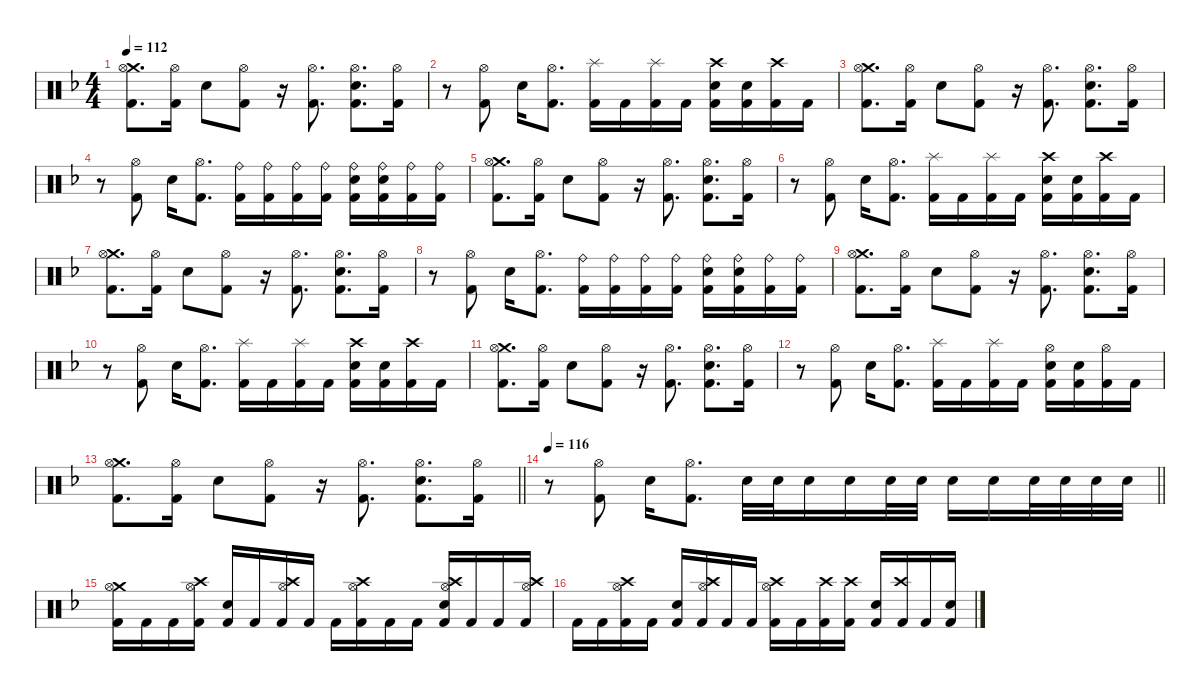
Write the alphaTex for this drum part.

\hideDynamics
\bracketExtendMode nobrackets
\singleTrackTrackNamePolicy hidden
\multiTrackTrackNamePolicy hidden
\firstSystemTrackNameMode fullname
\firstSystemTrackNameOrientation horizontal
\otherSystemsTrackNameOrientation horizontal
\track ("Drumkit" "Drums") {defaultSystemsLayout 4 instrument percussion}
\staff {score}
\articulation defaults
\ts (4 4)
\tempo 112
\clef neutral
\ks dminor
("Crash medium (hit)"{acc forcenatural} "Hi-Hat (open)"{acc forcenatural} "Kick (hit) 2"{acc forcenatural}).8{d dy f beam Down} ("Hi-Hat (open)"{acc forcenatural} "Kick (hit) 2"{acc forcenatural}).16{beam Down} "Snare (hit) 2"{acc forcenatural}.8{beam Down} ("Hi-Hat (open)"{acc forcenatural} "Kick (hit) 2"{acc forcenatural}).8{beam Down} r.16{beam Down} ("Hi-Hat (open)"{acc forcenatural} "Kick (hit) 2"{acc forcenatural}).8{d beam Down} ("Hi-Hat (open)"{acc forcenatural} "Snare (hit) 2"{acc forcenatural} "Kick (hit) 2"{acc forcenatural}).8{d beam Down} ("Hi-Hat (open)"{acc forcenatural} "Kick (hit) 2"{acc forcenatural}).16{beam Down} |
r.8{beam Down} ("Hi-Hat (open)"{acc forcenatural} "Kick (hit) 2"{acc forcenatural}).8{beam Down} "Snare (hit) 2"{acc forcenatural}.16{beam Down} ("Hi-Hat (open)"{acc forcenatural} "Kick (hit) 2"{acc forcenatural}).8{d beam Down} ("Splash (hit)"{acc forcenatural} "Kick (hit) 2"{acc forcenatural}).16{beam Down} "Kick (hit) 2"{acc forcenatural}.16{beam Down} ("Splash (hit)"{acc forcenatural} "Kick (hit) 2"{acc forcenatural}).16{beam Down} "Kick (hit) 2"{acc forcenatural}.16{beam Down} ("Crash high (hit)"{acc forcenatural} "Snare (hit) 2"{acc forcenatural} "Kick (hit) 2"{acc forcenatural}).16{beam Down} ("Snare (hit) 2"{acc forcenatural} "Kick (hit) 2"{acc forcenatural}).16{beam Down} ("Crash high (hit)"{acc forcenatural} "Kick (hit) 2"{acc forcenatural}).16{beam Down} "Kick (hit) 2"{acc forcenatural}.16{beam Down} |
("Crash medium (hit)"{acc forcenatural} "Hi-Hat (open)"{acc forcenatural} "Kick (hit) 2"{acc forcenatural}).8{d beam Down} ("Hi-Hat (open)"{acc forcenatural} "Kick (hit) 2"{acc forcenatural}).16{beam Down} "Snare (hit) 2"{acc forcenatural}.8{beam Down} ("Hi-Hat (open)"{acc forcenatural} "Kick (hit) 2"{acc forcenatural}).8{beam Down} r.16{beam Down} ("Hi-Hat (open)"{acc forcenatural} "Kick (hit) 2"{acc forcenatural}).8{d beam Down} ("Hi-Hat (open)"{acc forcenatural} "Snare (hit) 2"{acc forcenatural} "Kick (hit) 2"{acc forcenatural}).8{d beam Down} ("Hi-Hat (open)"{acc forcenatural} "Kick (hit) 2"{acc forcenatural}).16{beam Down} |
r.8{beam Down} ("Hi-Hat (open)"{acc forcenatural} "Kick (hit) 2"{acc forcenatural}).8{beam Down} "Snare (hit) 2"{acc forcenatural}.16{beam Down} ("Hi-Hat (open)"{acc forcenatural} "Kick (hit) 2"{acc forcenatural}).8{d beam Down} ("Ride (bell)"{acc forcenatural} "Kick (hit) 2"{acc forcenatural}).16{beam Down} ("Ride (bell)"{acc forcenatural} "Kick (hit) 2"{acc forcenatural}).16{beam Down} ("Ride (bell)"{acc forcenatural} "Kick (hit) 2"{acc forcenatural}).16{dy mp beam Down} ("Ride (bell)"{acc forcenatural} "Kick (hit) 2"{acc forcenatural}).16{beam Down} ("Ride (bell)"{acc forcenatural} "Snare (hit) 2"{acc forcenatural} "Kick (hit) 2"{acc forcenatural}).16{dy f beam Down} ("Ride (bell)"{acc forcenatural} "Snare (hit) 2"{acc forcenatural} "Kick (hit) 2"{acc forcenatural}).16{beam Down} ("Ride (bell)"{acc forcenatural} "Kick (hit) 2"{acc forcenatural}).16{dy mp beam Down} ("Ride (bell)"{acc forcenatural} "Kick (hit) 2"{acc forcenatural}).16{beam Down} |
("Crash medium (hit)"{acc forcenatural} "Hi-Hat (open)"{acc forcenatural} "Kick (hit) 2"{acc forcenatural}).8{d dy f beam Down} ("Hi-Hat (open)"{acc forcenatural} "Kick (hit) 2"{acc forcenatural}).16{beam Down} "Snare (hit) 2"{acc forcenatural}.8{beam Down} ("Hi-Hat (open)"{acc forcenatural} "Kick (hit) 2"{acc forcenatural}).8{beam Down} r.16{beam Down} ("Hi-Hat (open)"{acc forcenatural} "Kick (hit) 2"{acc forcenatural}).8{d beam Down} ("Hi-Hat (open)"{acc forcenatural} "Snare (hit) 2"{acc forcenatural} "Kick (hit) 2"{acc forcenatural}).8{d beam Down} ("Hi-Hat (open)"{acc forcenatural} "Kick (hit) 2"{acc forcenatural}).16{beam Down} |
r.8{beam Down} ("Hi-Hat (open)"{acc forcenatural} "Kick (hit) 2"{acc forcenatural}).8{beam Down} "Snare (hit) 2"{acc forcenatural}.16{beam Down} ("Hi-Hat (open)"{acc forcenatural} "Kick (hit) 2"{acc forcenatural}).8{d beam Down} ("Splash (hit)"{acc forcenatural} "Kick (hit) 2"{acc forcenatural}).16{beam Down} "Kick (hit) 2"{acc forcenatural}.16{beam Down} ("Splash (hit)"{acc forcenatural} "Kick (hit) 2"{acc forcenatural}).16{beam Down} "Kick (hit) 2"{acc forcenatural}.16{beam Down} ("Crash high (hit)"{acc forcenatural} "Snare (hit) 2"{acc forcenatural} "Kick (hit) 2"{acc forcenatural}).16{beam Down} ("Snare (hit) 2"{acc forcenatural} "Kick (hit) 2"{acc forcenatural}).16{beam Down} ("Crash high (hit)"{acc forcenatural} "Kick (hit) 2"{acc forcenatural}).16{beam Down} "Kick (hit) 2"{acc forcenatural}.16{beam Down} |
("Crash medium (hit)"{acc forcenatural} "Hi-Hat (open)"{acc forcenatural} "Kick (hit) 2"{acc forcenatural}).8{d beam Down} ("Hi-Hat (open)"{acc forcenatural} "Kick (hit) 2"{acc forcenatural}).16{beam Down} "Snare (hit) 2"{acc forcenatural}.8{beam Down} ("Hi-Hat (open)"{acc forcenatural} "Kick (hit) 2"{acc forcenatural}).8{beam Down} r.16{beam Down} ("Hi-Hat (open)"{acc forcenatural} "Kick (hit) 2"{acc forcenatural}).8{d beam Down} ("Hi-Hat (open)"{acc forcenatural} "Snare (hit) 2"{acc forcenatural} "Kick (hit) 2"{acc forcenatural}).8{d beam Down} ("Hi-Hat (open)"{acc forcenatural} "Kick (hit) 2"{acc forcenatural}).16{beam Down} |
r.8{beam Down} ("Hi-Hat (open)"{acc forcenatural} "Kick (hit) 2"{acc forcenatural}).8{beam Down} "Snare (hit) 2"{acc forcenatural}.16{beam Down} ("Hi-Hat (open)"{acc forcenatural} "Kick (hit) 2"{acc forcenatural}).8{d beam Down} ("Ride (bell)"{acc forcenatural} "Kick (hit) 2"{acc forcenatural}).16{beam Down} ("Ride (bell)"{acc forcenatural} "Kick (hit) 2"{acc forcenatural}).16{beam Down} ("Ride (bell)"{acc forcenatural} "Kick (hit) 2"{acc forcenatural}).16{dy mp beam Down} ("Ride (bell)"{acc forcenatural} "Kick (hit) 2"{acc forcenatural}).16{beam Down} ("Ride (bell)"{acc forcenatural} "Snare (hit) 2"{acc forcenatural} "Kick (hit) 2"{acc forcenatural}).16{dy f beam Down} ("Ride (bell)"{acc forcenatural} "Snare (hit) 2"{acc forcenatural} "Kick (hit) 2"{acc forcenatural}).16{beam Down} ("Ride (bell)"{acc forcenatural} "Kick (hit) 2"{acc forcenatural}).16{dy mp beam Down} ("Ride (bell)"{acc forcenatural} "Kick (hit) 2"{acc forcenatural}).16{beam Down} |
("Crash medium (hit)"{acc forcenatural} "Hi-Hat (open)"{acc forcenatural} "Kick (hit) 2"{acc forcenatural}).8{d dy f beam Down} ("Hi-Hat (open)"{acc forcenatural} "Kick (hit) 2"{acc forcenatural}).16{beam Down} "Snare (hit) 2"{acc forcenatural}.8{beam Down} ("Hi-Hat (open)"{acc forcenatural} "Kick (hit) 2"{acc forcenatural}).8{beam Down} r.16{beam Down} ("Hi-Hat (open)"{acc forcenatural} "Kick (hit) 2"{acc forcenatural}).8{d beam Down} ("Hi-Hat (open)"{acc forcenatural} "Snare (hit) 2"{acc forcenatural} "Kick (hit) 2"{acc forcenatural}).8{d beam Down} ("Hi-Hat (open)"{acc forcenatural} "Kick (hit) 2"{acc forcenatural}).16{beam Down} |
r.8{beam Down} ("Hi-Hat (open)"{acc forcenatural} "Kick (hit) 2"{acc forcenatural}).8{beam Down} "Snare (hit) 2"{acc forcenatural}.16{beam Down} ("Hi-Hat (open)"{acc forcenatural} "Kick (hit) 2"{acc forcenatural}).8{d beam Down} ("Splash (hit)"{acc forcenatural} "Kick (hit) 2"{acc forcenatural}).16{beam Down} "Kick (hit) 2"{acc forcenatural}.16{beam Down} ("Splash (hit)"{acc forcenatural} "Kick (hit) 2"{acc forcenatural}).16{beam Down} "Kick (hit) 2"{acc forcenatural}.16{beam Down} ("Crash high (hit)"{acc forcenatural} "Snare (hit) 2"{acc forcenatural} "Kick (hit) 2"{acc forcenatural}).16{beam Down} ("Snare (hit) 2"{acc forcenatural} "Kick (hit) 2"{acc forcenatural}).16{beam Down} ("Crash high (hit)"{acc forcenatural} "Kick (hit) 2"{acc forcenatural}).16{beam Down} "Kick (hit) 2"{acc forcenatural}.16{beam Down} |
("Crash medium (hit)"{acc forcenatural} "Hi-Hat (open)"{acc forcenatural} "Kick (hit) 2"{acc forcenatural}).8{d beam Down} ("Hi-Hat (open)"{acc forcenatural} "Kick (hit) 2"{acc forcenatural}).16{beam Down} "Snare (hit) 2"{acc forcenatural}.8{beam Down} ("Hi-Hat (open)"{acc forcenatural} "Kick (hit) 2"{acc forcenatural}).8{beam Down} r.16{beam Down} ("Hi-Hat (open)"{acc forcenatural} "Kick (hit) 2"{acc forcenatural}).8{d beam Down} ("Hi-Hat (open)"{acc forcenatural} "Snare (hit) 2"{acc forcenatural} "Kick (hit) 2"{acc forcenatural}).8{d beam Down} ("Hi-Hat (open)"{acc forcenatural} "Kick (hit) 2"{acc forcenatural}).16{beam Down} |
r.8{beam Down} ("Hi-Hat (open)"{acc forcenatural} "Kick (hit) 2"{acc forcenatural}).8{beam Down} "Snare (hit) 2"{acc forcenatural}.16{beam Down} ("Hi-Hat (open)"{acc forcenatural} "Kick (hit) 2"{acc forcenatural}).8{d beam Down} ("Splash (hit)"{acc forcenatural} "Kick (hit) 2"{acc forcenatural}).16{beam Down} "Kick (hit) 2"{acc forcenatural}.16{beam Down} ("Splash (hit)"{acc forcenatural} "Kick (hit) 2"{acc forcenatural}).16{beam Down} "Kick (hit) 2"{acc forcenatural}.16{beam Down} ("Hi-Hat (open)"{acc forcenatural} "Snare (hit) 2"{acc forcenatural} "Kick (hit) 2"{acc forcenatural}).16{beam Down} ("Snare (hit) 2"{acc forcenatural} "Kick (hit) 2"{acc forcenatural}).16{beam Down} ("Hi-Hat (open)"{acc forcenatural} "Kick (hit) 2"{acc forcenatural}).16{beam Down} "Kick (hit) 2"{acc forcenatural}.16{beam Down} |
\barLineRight lightlight
("Crash medium (hit)"{acc forcenatural} "Hi-Hat (open)"{acc forcenatural} "Kick (hit) 2"{acc forcenatural}).8{d beam Down} ("Hi-Hat (open)"{acc forcenatural} "Kick (hit) 2"{acc forcenatural}).16{beam Down} "Snare (hit) 2"{acc forcenatural}.8{beam Down} ("Hi-Hat (open)"{acc forcenatural} "Kick (hit) 2"{acc forcenatural}).8{beam Down} r.16{beam Down} ("Hi-Hat (open)"{acc forcenatural} "Kick (hit) 2"{acc forcenatural}).8{d beam Down} ("Hi-Hat (open)"{acc forcenatural} "Snare (hit) 2"{acc forcenatural} "Kick (hit) 2"{acc forcenatural}).8{d beam Down} ("Hi-Hat (open)"{acc forcenatural} "Kick (hit) 2"{acc forcenatural}).16{beam Down} |
\tempo 116
\barLineRight lightlight
r.8{beam Down} ("Hi-Hat (open)"{acc forcenatural} "Kick (hit) 2"{acc forcenatural}).8{beam Down} "Snare (hit) 2"{acc forcenatural}.16{beam Down} ("Hi-Hat (open)"{acc forcenatural} "Kick (hit) 2"{acc forcenatural}).8{d beam Down} "Snare (hit) 2"{acc forcenatural}.32{beam Down} "Snare (hit) 2"{acc forcenatural}.32{beam Down} "Snare (hit) 2"{acc forcenatural}.16{beam Down} "Snare (hit) 2"{acc forcenatural}.16{beam Down} "Snare (hit) 2"{acc forcenatural}.32{beam Down} "Snare (hit) 2"{acc forcenatural}.32{beam Down} "Snare (hit) 2"{acc forcenatural}.16{beam Down} "Snare (hit) 2"{acc forcenatural}.16{beam Down} "Snare (hit) 2"{acc forcenatural}.32{beam Down} "Snare (hit) 2"{acc forcenatural}.32{beam Down} "Snare (hit) 2"{acc forcenatural}.32{beam Down} "Snare (hit) 2"{acc forcenatural}.32{beam Down} |
("Crash medium (hit)"{acc forcenatural} "Hi-Hat (open)"{acc forcenatural} "Kick (hit) 2"{acc forcenatural}).16{beam Down} "Kick (hit) 2"{acc forcenatural}.16{beam Down} "Kick (hit) 2"{acc forcenatural}.16{beam Down} ("Crash high (hit)"{acc forcenatural} "Hi-Hat (open)"{acc forcenatural} "Kick (hit) 2"{acc forcenatural}).16{beam Down} ("Snare (hit) 2"{acc forcenatural} "Kick (hit) 2"{acc forcenatural}).16{beam Up} "Kick (hit) 2"{acc forcenatural}.16{beam Up} ("Crash high (hit)"{acc forcenatural} "Hi-Hat (open)"{acc forcenatural} "Kick (hit) 2"{acc forcenatural}).16{beam Up} "Kick (hit) 2"{acc forcenatural}.16{beam Up} "Kick (hit) 2"{acc forcenatural}.16{beam Down} ("Crash high (hit)"{acc forcenatural} "Hi-Hat (open)"{acc forcenatural} "Kick (hit) 2"{acc forcenatural}).16{beam Down} "Kick (hit) 2"{acc forcenatural}.16{beam Down} "Kick (hit) 2"{acc forcenatural}.16{beam Down} ("Crash high (hit)"{acc forcenatural} "Hi-Hat (open)"{acc forcenatural} "Snare (hit) 2"{acc forcenatural} "Kick (hit) 2"{acc forcenatural}).16{beam Up} "Kick (hit) 2"{acc forcenatural}.16{beam Up} "Kick (hit) 2"{acc forcenatural}.16{beam Up} ("Crash high (hit)"{acc forcenatural} "Hi-Hat (open)"{acc forcenatural} "Kick (hit) 2"{acc forcenatural}).16{beam Up} |
"Kick (hit) 2"{acc forcenatural}.16{beam Down} "Kick (hit) 2"{acc forcenatural}.16{beam Down} ("Crash high (hit)"{acc forcenatural} "Hi-Hat (open)"{acc forcenatural} "Kick (hit) 2"{acc forcenatural}).16{beam Down} "Kick (hit) 2"{acc forcenatural}.16{beam Down} ("Snare (hit) 2"{acc forcenatural} "Kick (hit) 2"{acc forcenatural}).16{beam Up} ("Crash high (hit)"{acc forcenatural} "Hi-Hat (open)"{acc forcenatural} "Kick (hit) 2"{acc forcenatural}).16{beam Up} "Kick (hit) 2"{acc forcenatural}.16{beam Up} "Kick (hit) 2"{acc forcenatural}.16{beam Up} ("Crash high (hit)"{acc forcenatural} "Hi-Hat (open)"{acc forcenatural} "Kick (hit) 2"{acc forcenatural}).16{beam Down} "Kick (hit) 2"{acc forcenatural}.16{beam Down} ("Crash high (hit)"{acc forcenatural} "Kick (hit) 2"{acc forcenatural}).16{beam Down} ("Crash high (hit)"{acc forcenatural} "Kick (hit) 2"{acc forcenatural}).16{beam Down} ("Snare (hit) 2"{acc forcenatural} "Kick (hit) 2"{acc forcenatural}).16{beam Up} ("Crash high (hit)"{acc forcenatural} "Kick (hit) 2"{acc forcenatural}).16{beam Up} "Kick (hit) 2"{acc forcenatural}.16{beam Up} ("Snare (hit) 2"{acc forcenatural} "Kick (hit) 2"{acc forcenatural}).16{beam Up}
